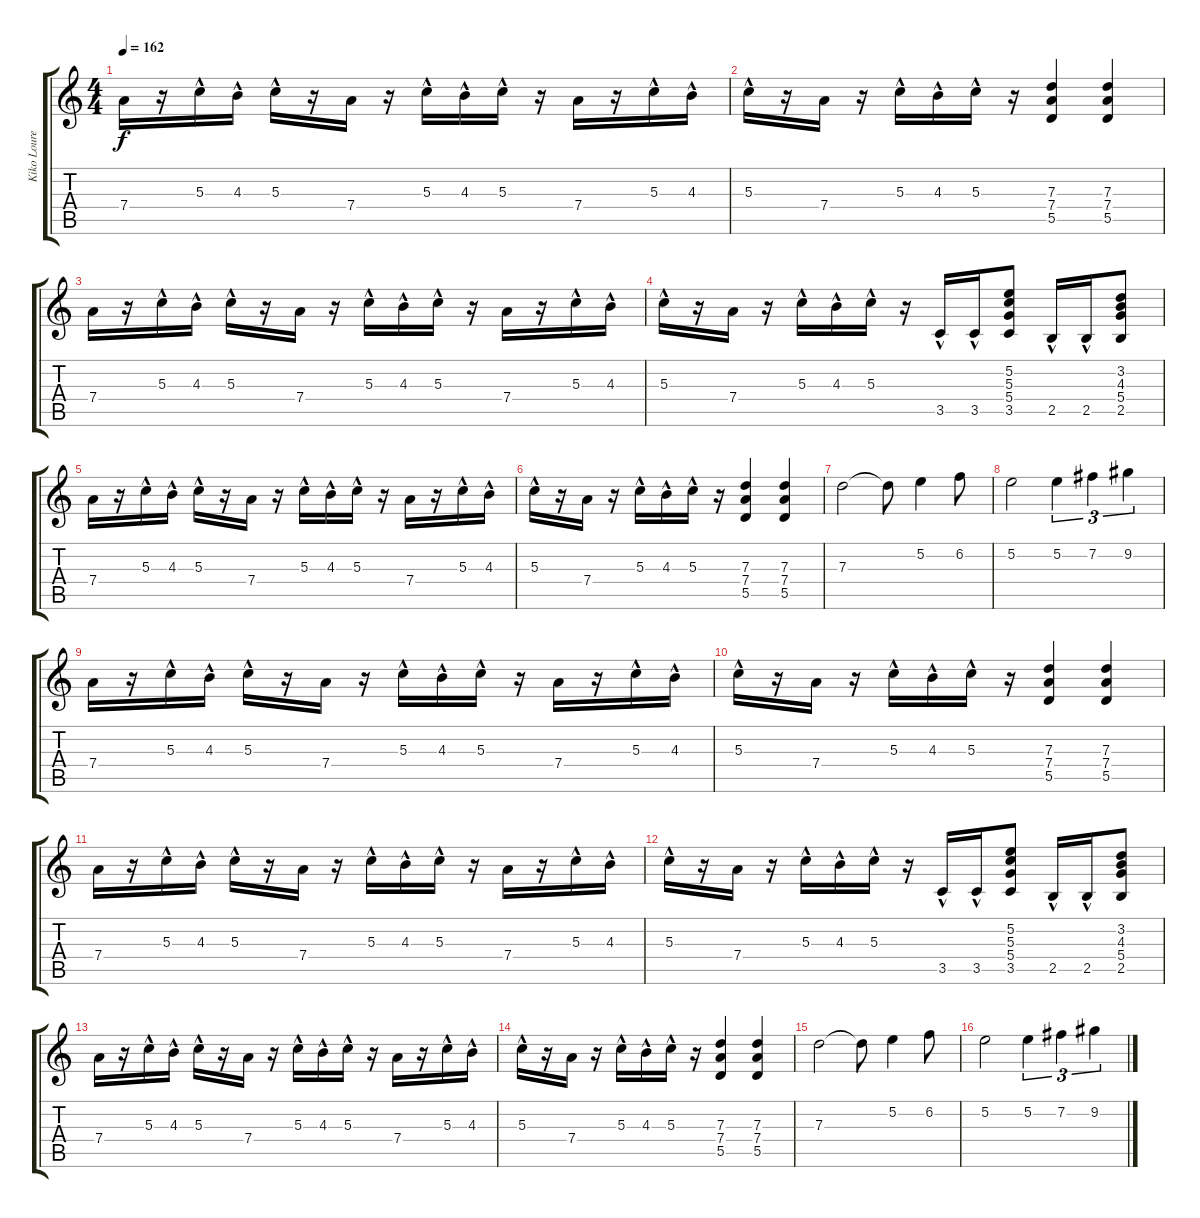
\track ("Kiko Loureiro" "Kiko Loure") {instrument overdrivenguitar}
\staff {score tabs}
\tuning (E4 B3 G3 D3 A2 E2) {hide}
\ts (4 4)
\tempo 162
\clef g2
\ks c
7.4.16{dy f instrument overdrivenguitar} r.16 5.3{hac}.16 4.3{hac}.16 5.3{hac}.16 r.16 7.4.16 r.16 5.3{hac}.16 4.3{hac}.16 5.3{hac}.16 r.16 7.4.16 r.16 5.3{hac}.16 4.3{hac}.16 |
5.3{hac}.16 r.16 7.4.16 r.16 5.3{hac}.16 4.3{hac}.16 5.3{hac}.16 r.16 (7.3 7.4 5.5).4 (7.3 7.4 5.5).4 |
7.4.16 r.16 5.3{hac}.16 4.3{hac}.16 5.3{hac}.16 r.16 7.4.16 r.16 5.3{hac}.16 4.3{hac}.16 5.3{hac}.16 r.16 7.4.16 r.16 5.3{hac}.16 4.3{hac}.16 |
5.3{hac}.16 r.16 7.4.16 r.16 5.3{hac}.16 4.3{hac}.16 5.3{hac}.16 r.16 3.5{hac}.16 3.5{hac}.16 (5.2 5.3 5.4 3.5).8 2.5{hac}.16 2.5{hac}.16 (3.2 4.3 5.4 2.5).8 |
7.4.16 r.16 5.3{hac}.16 4.3{hac}.16 5.3{hac}.16 r.16 7.4.16 r.16 5.3{hac}.16 4.3{hac}.16 5.3{hac}.16 r.16 7.4.16 r.16 5.3{hac}.16 4.3{hac}.16 |
5.3{hac}.16 r.16 7.4.16 r.16 5.3{hac}.16 4.3{hac}.16 5.3{hac}.16 r.16 (7.3 7.4 5.5).4 (7.3 7.4 5.5).4 |
7.3.2 7.3{t}.8 5.2.4 6.2.8 |
5.2.2 5.2.4{tu (3 2)} 7.2.4{tu (3 2)} 9.2.4{tu (3 2)} |
7.4.16 r.16 5.3{hac}.16 4.3{hac}.16 5.3{hac}.16 r.16 7.4.16 r.16 5.3{hac}.16 4.3{hac}.16 5.3{hac}.16 r.16 7.4.16 r.16 5.3{hac}.16 4.3{hac}.16 |
5.3{hac}.16 r.16 7.4.16 r.16 5.3{hac}.16 4.3{hac}.16 5.3{hac}.16 r.16 (7.3 7.4 5.5).4 (7.3 7.4 5.5).4 |
7.4.16 r.16 5.3{hac}.16 4.3{hac}.16 5.3{hac}.16 r.16 7.4.16 r.16 5.3{hac}.16 4.3{hac}.16 5.3{hac}.16 r.16 7.4.16 r.16 5.3{hac}.16 4.3{hac}.16 |
5.3{hac}.16 r.16 7.4.16 r.16 5.3{hac}.16 4.3{hac}.16 5.3{hac}.16 r.16 3.5{hac}.16 3.5{hac}.16 (5.2 5.3 5.4 3.5).8 2.5{hac}.16 2.5{hac}.16 (3.2 4.3 5.4 2.5).8 |
7.4.16 r.16 5.3{hac}.16 4.3{hac}.16 5.3{hac}.16 r.16 7.4.16 r.16 5.3{hac}.16 4.3{hac}.16 5.3{hac}.16 r.16 7.4.16 r.16 5.3{hac}.16 4.3{hac}.16 |
5.3{hac}.16 r.16 7.4.16 r.16 5.3{hac}.16 4.3{hac}.16 5.3{hac}.16 r.16 (7.3 7.4 5.5).4 (7.3 7.4 5.5).4 |
7.3.2 7.3{t}.8 5.2.4 6.2.8 |
5.2.2 5.2.4{tu (3 2)} 7.2.4{tu (3 2)} 9.2.4{tu (3 2)}
